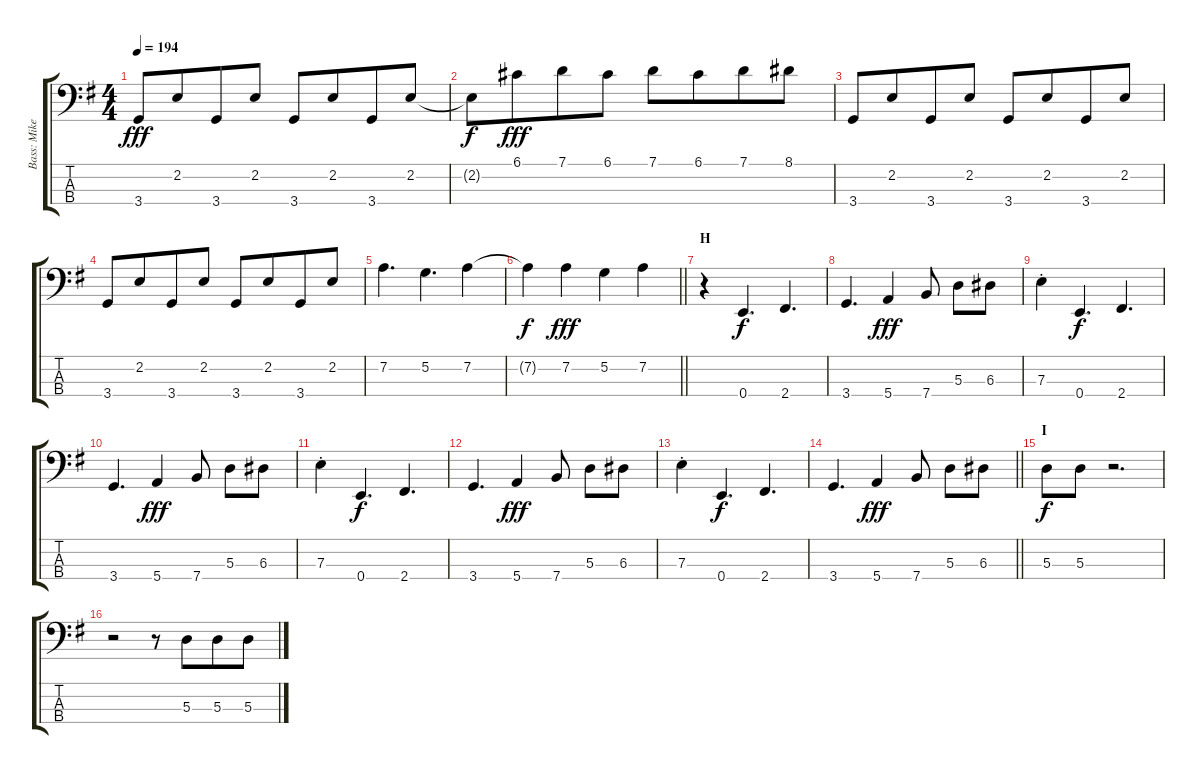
\track ("Bass: Mike" "Bass: Mike") {instrument electricbassfinger}
\staff {score tabs}
\tuning (G2 D2 A1 E1) {hide}
\ts (4 4)
\tempo 194
\clef f4
\ks g
3.4.8{dy fff} 2.2.8{beam merge} 3.4.8 2.2.8 3.4.8 2.2.8{beam merge} 3.4.8 2.2.8 |
2.2{t}.8{dy f} 6.1.8{dy fff beam merge} 7.1.8 6.1.8 7.1.8 6.1.8{beam merge} 7.1.8 8.1.8 |
3.4.8 2.2.8{beam merge} 3.4.8 2.2.8 3.4.8 2.2.8{beam merge} 3.4.8 2.2.8 |
3.4.8 2.2.8{beam merge} 3.4.8 2.2.8 3.4.8 2.2.8{beam merge} 3.4.8 2.2.8 |
7.2.4{d} 5.2.4{d} 7.2.4 |
\barLineRight lightlight
7.2{t}.4{dy f} 7.2.4{dy fff} 5.2.4 7.2.4 |
\section ("" "H")
r.4 0.4.4{d dy f} 2.4.4{d} |
3.4.4{d} 5.4.4{dy fff} 7.4.8 5.3.8 6.3.8 |
7.3{st}.4 0.4.4{d dy f} 2.4.4{d} |
3.4.4{d} 5.4.4{dy fff} 7.4.8 5.3.8 6.3.8 |
7.3{st}.4 0.4.4{d dy f} 2.4.4{d} |
3.4.4{d} 5.4.4{dy fff} 7.4.8 5.3.8 6.3.8 |
7.3{st}.4 0.4.4{d dy f} 2.4.4{d} |
\barLineRight lightlight
3.4.4{d} 5.4.4{dy fff} 7.4.8 5.3.8 6.3.8 |
\section ("" "I")
5.3.8{dy f} 5.3.8 r.2{d} |
r.2 r.8 5.3.8{beam merge} 5.3.8 5.3.8
